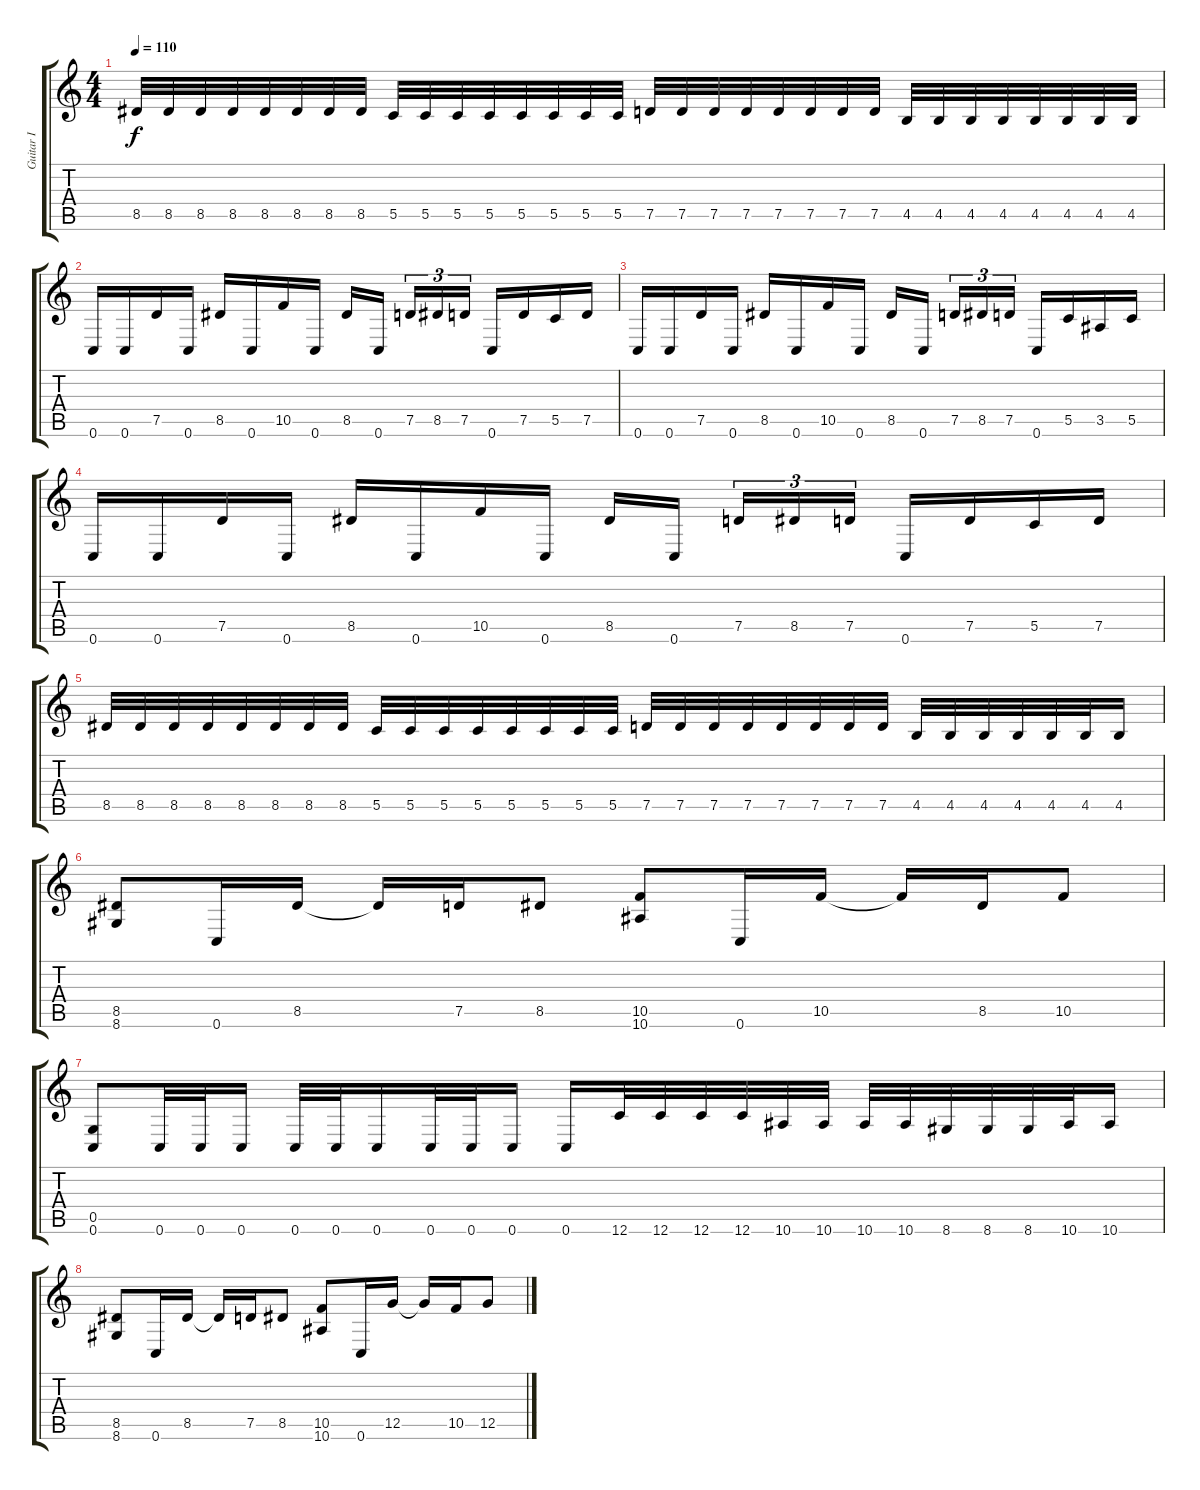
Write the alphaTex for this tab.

\track ("Guitar I" "Guitar I") {instrument overdrivenguitar}
\staff {score tabs}
\tuning (D4 A3 F3 C3 G2 C2) {hide}
\ts (4 4)
\tempo 110
\clef g2
\ks c
8.5.32{dy f} 8.5.32 8.5.32 8.5.32 8.5.32 8.5.32 8.5.32 8.5.32 5.5.32 5.5.32 5.5.32 5.5.32 5.5.32 5.5.32 5.5.32 5.5.32 7.5.32 7.5.32 7.5.32 7.5.32 7.5.32 7.5.32 7.5.32 7.5.32 4.5.32 4.5.32 4.5.32 4.5.32 4.5.32 4.5.32 4.5.32 4.5.32 |
0.6.16 0.6.16 7.5.16 0.6.16 8.5.16 0.6.16 10.5.16 0.6.16 8.5.16 0.6.16{beam splitsecondary} 7.5.16{tu (3 2)} 8.5.16{tu (3 2)} 7.5.16{tu (3 2)} 0.6.16 7.5.16 5.5.16 7.5.16 |
0.6.16 0.6.16 7.5.16 0.6.16 8.5.16 0.6.16 10.5.16 0.6.16 8.5.16 0.6.16{beam splitsecondary} 7.5.16{tu (3 2)} 8.5.16{tu (3 2)} 7.5.16{tu (3 2)} 0.6.16 5.5.16 3.5.16 5.5.16 |
0.6.16 0.6.16 7.5.16 0.6.16 8.5.16 0.6.16 10.5.16 0.6.16 8.5.16 0.6.16{beam splitsecondary} 7.5.16{tu (3 2)} 8.5.16{tu (3 2)} 7.5.16{tu (3 2)} 0.6.16 7.5.16 5.5.16 7.5.16 |
8.5.32 8.5.32 8.5.32 8.5.32 8.5.32 8.5.32 8.5.32 8.5.32 5.5.32 5.5.32 5.5.32 5.5.32 5.5.32 5.5.32 5.5.32 5.5.32 7.5.32 7.5.32 7.5.32 7.5.32 7.5.32 7.5.32 7.5.32 7.5.32 4.5.32 4.5.32 4.5.32 4.5.32 4.5.32 4.5.32 4.5.16 |
(8.5 8.6).8 0.6.16 8.5.16 8.5{t}.16 7.5.16 8.5.8 (10.5 10.6).8 0.6.16 10.5.16 10.5{t}.16 8.5.16 10.5.8 |
(0.5 0.6).8 0.6.32 0.6.32 0.6.16 0.6.32 0.6.32 0.6.16 0.6.32 0.6.32 0.6.16 0.6.16 12.6.32 12.6.32 12.6.32 12.6.32 10.6.32 10.6.32 10.6.32 10.6.32 8.6.32 8.6.32 8.6.32 10.6.32 10.6.16 |
(8.5 8.6).8 0.6.16 8.5.16 8.5{t}.16 7.5.16 8.5.8 (10.5 10.6).8 0.6.16 12.5.16 12.5{t}.16 10.5.16 12.5.8
